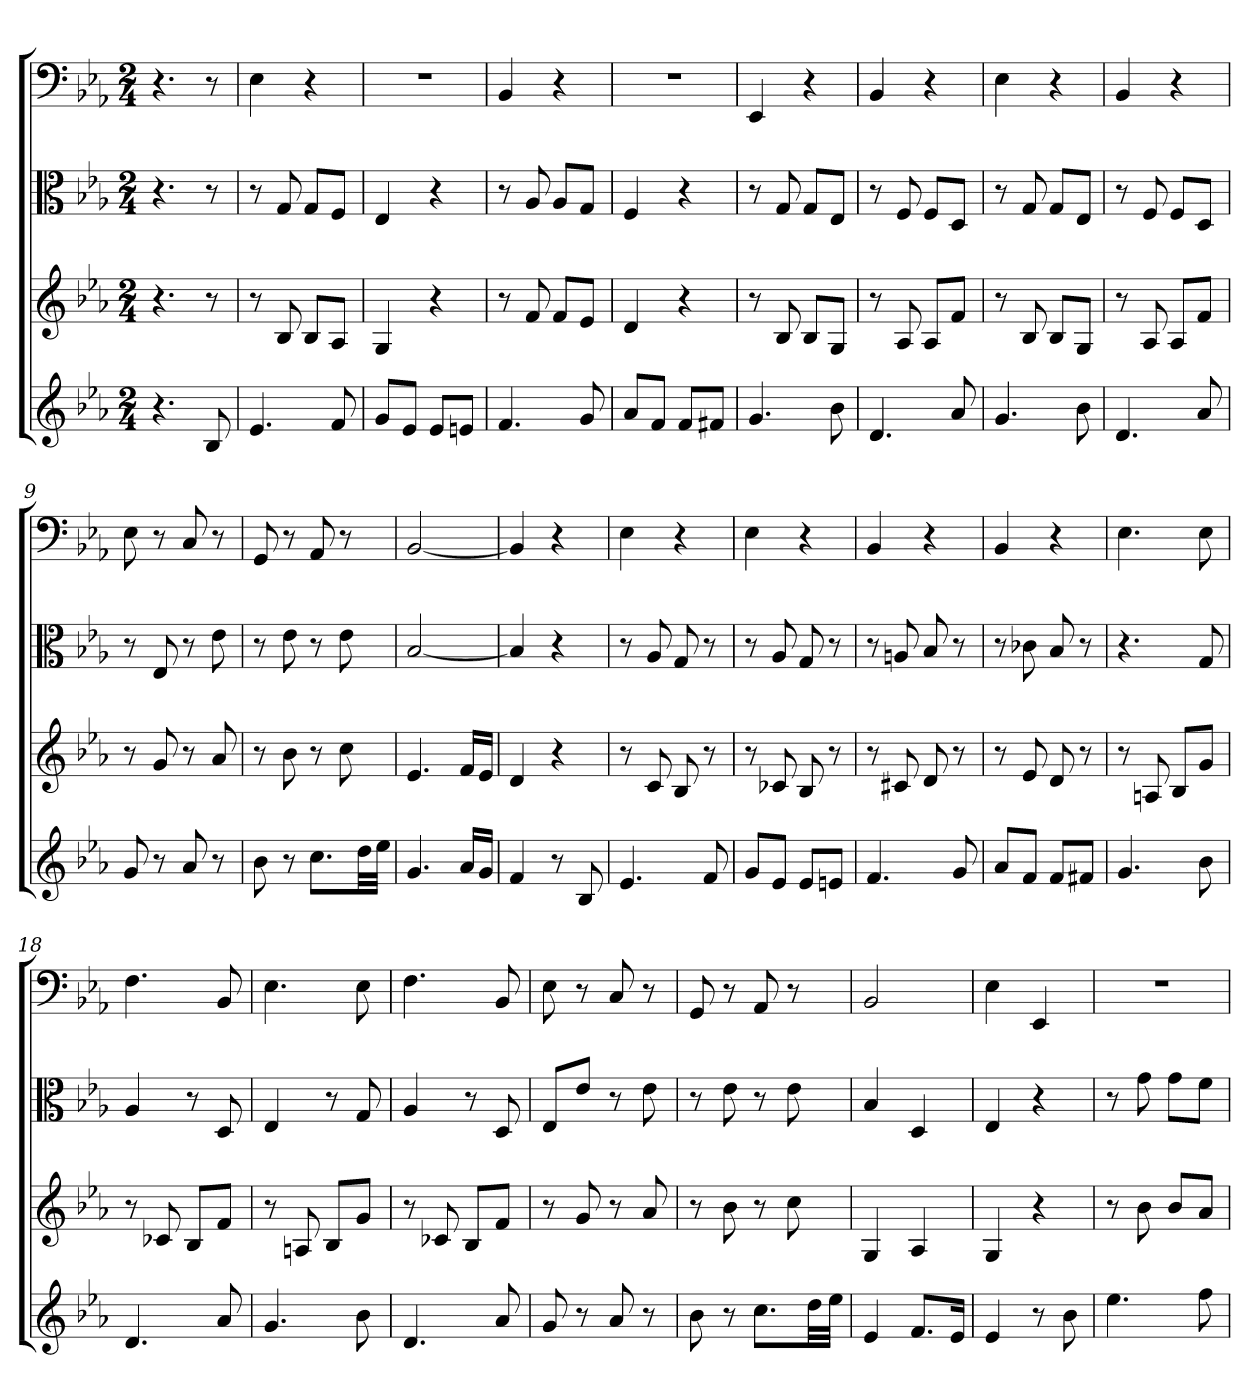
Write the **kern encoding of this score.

**kern	**kern	**kern	**kern
*part4	*part3	*part2	*part1
*staff4	*staff3	*staff2	*staff1
*	*	*clefC3	*clefF4
*k[b-e-a-]	*k[b-e-a-]	*k[b-e-a-]	*k[b-e-a-]
*E-:	*E-:	*E-:	*E-:
*M2/4	*M2/4	*M2/4	*M2/4
=	=	=	=
4.r	4.r	4.r	4.r
8B-	8r	8r	8r
=1	=1	=1	=1
4.e-	8r	8r	4E-
.	8B-	8G	.
.	8B-L	8G/L	4r
8f	8A-J	8F/J	.
=2	=2	=2	=2
8gL	4G	4E-	2r
8e-J	.	.	.
8e-L	4r	4r	.
8enJ	.	.	.
=3	=3	=3	=3
4.f	8r	8r	4BB-
.	8f	8A-	.
.	8fL	8A-/L	4r
8g	8e-J	8G/J	.
=4	=4	=4	=4
8a-L	4d	4F	2r
8fJ	.	.	.
8fL	4r	4r	.
8f#XJ	.	.	.
=5	=5	=5	=5
4.g	8r	8r	4EE-
.	8B-	8G	.
.	8B-L	8G/L	4r
8b-	8GJ	8E-/J	.
=6	=6	=6	=6
4.d	8r	8r	4BB-
.	8A-	8F	.
.	8A-L	8F/L	4r
8a-	8fJ	8D/J	.
=7	=7	=7	=7
4.g	8r	8r	4E-
.	8B-	8G	.
.	8B-L	8G/L	4r
8b-	8GJ	8E-/J	.
=8	=8	=8	=8
4.d	8r	8r	4BB-
.	8A-	8F	.
.	8A-L	8F/L	4r
8a-	8fJ	8D/J	.
=9	=9	=9	=9
8g	8r	8r	8E-
8r	8g	8E-	8r
8a-	8r	8r	8C
8r	8a-	8e-	8r
=10	=10	=10	=10
8b-	8r	8r	8GG
8r	8b-	8e-	8r
8.ccL	8r	8r	8AA-
.	8cc	8e-	8r
32ddLL	.	.	.
32ee-JJJ	.	.	.
=11	=11	=11	=11
4.g	4.e-	[2B-	[2BB-
16a-LL	16fLL	.	.
16gJJ	16e-JJ	.	.
=12	=12	=12	=12
4f	4d	4B-]	4BB-]
8r	4r	4r	4r
8B-	.	.	.
=13	=13	=13	=13
4.e-	8r	8r	4E-
.	8c	8A-	.
.	8B-	8G	4r
8f	8r	8r	.
=14	=14	=14	=14
8gL	8r	8r	4E-
8e-J	8c-X	8A-	.
8e-L	8B-	8G	4r
8enJ	8r	8r	.
=15	=15	=15	=15
4.f	8r	8r	4BB-
.	8c#X	8An	.
.	8d	8B-	4r
8g	8r	8r	.
=16	=16	=16	=16
8a-L	8r	8r	4BB-
8fJ	8e-	8c-X	.
8fL	8d	8B-	4r
8f#XJ	8r	8r	.
=17	=17	=17	=17
4.g	8r	4.r	4.E-
.	8An	.	.
.	8B-L	.	.
8b-	8gJ	8G	8E-
=18	=18	=18	=18
4.d	8r	4A-	4.F
.	8c-X	.	.
.	8B-L	8r	.
8a-	8fJ	8D	8BB-
=19	=19	=19	=19
4.g	8r	4E-	4.E-
.	8An	.	.
.	8B-L	8r	.
8b-	8gJ	8G	8E-
=20	=20	=20	=20
4.d	8r	4A-	4.F
.	8c-X	.	.
.	8B-L	8r	.
8a-	8fJ	8D	8BB-
=21	=21	=21	=21
8g	8r	8E-/L	8E-
8r	8g	8e-/J	8r
8a-	8r	8r	8C
8r	8a-	8e-	8r
=22	=22	=22	=22
8b-	8r	8r	8GG
8r	8b-	8e-	8r
8.ccL	8r	8r	8AA-
.	8cc	8e-	8r
32ddLL	.	.	.
32ee-JJJ	.	.	.
=23	=23	=23	=23
4e-	4G	4B-	2BB-
8.fL	4A-	4D	.
16e-Jk	.	.	.
=24	=24	=24	=24
4e-	4G	4E-	4E-
8r	4r	4r	4EE-
8b-	.	.	.
=25	=25	=25	=25
4.ee-	8r	8r	2r
.	8b-	8g	.
.	8b-L	8g\L	.
8ff	8a-J	8f\J	.
=	=	=	=
*-	*-	*-	*-
